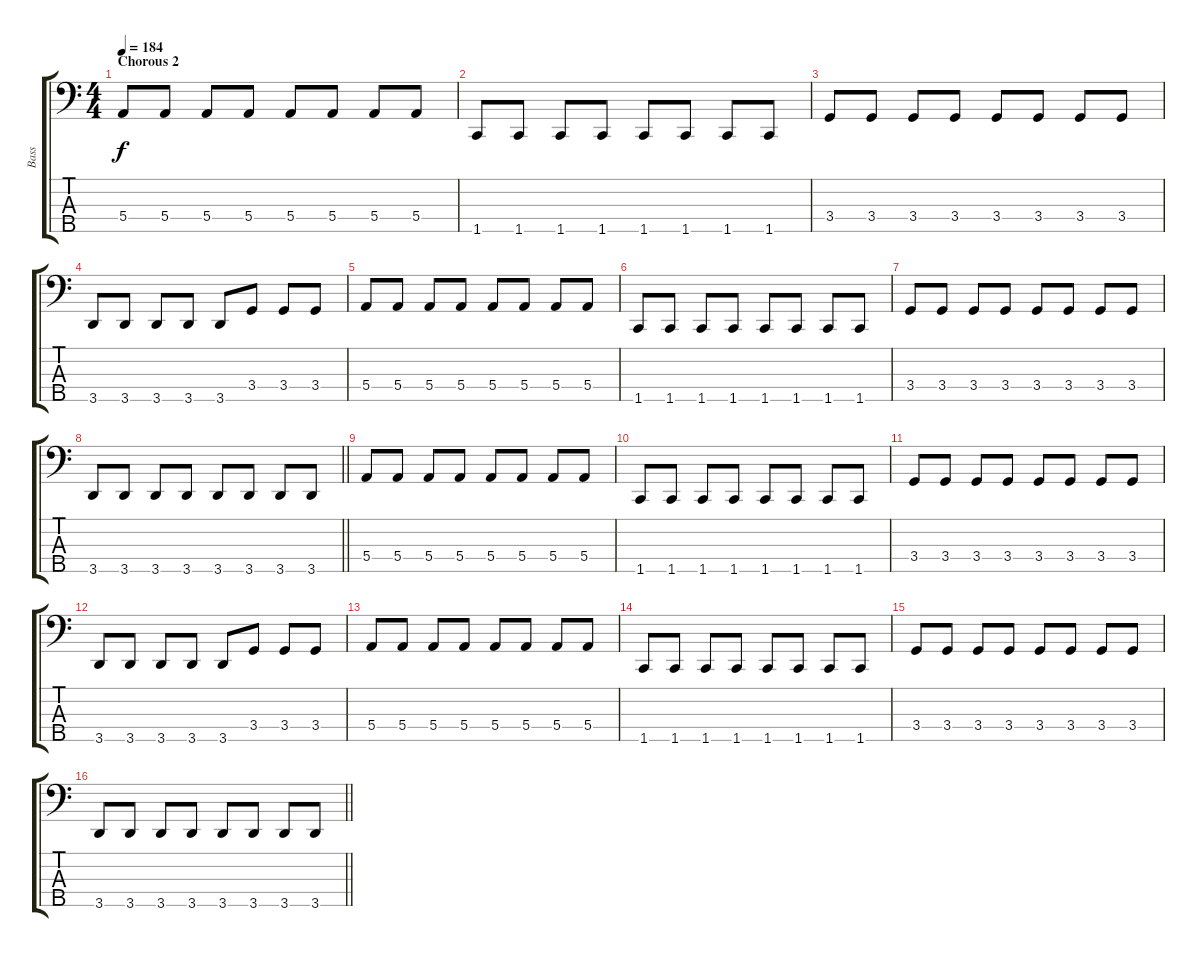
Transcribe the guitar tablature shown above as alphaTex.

\track ("Bass" "Bass") {instrument electricbassfinger}
\staff {score tabs}
\tuning (G2 D2 A1 E1 B0) {hide}
\ts (4 4)
\section ("" "Chorous 2")
\tempo 184
\clef f4
\ks c
5.4.8{dy f} 5.4.8 5.4.8 5.4.8 5.4.8 5.4.8 5.4.8 5.4.8 |
1.5.8 1.5.8 1.5.8 1.5.8 1.5.8 1.5.8 1.5.8 1.5.8 |
3.4.8 3.4.8 3.4.8 3.4.8 3.4.8 3.4.8 3.4.8 3.4.8 |
3.5.8 3.5.8 3.5.8 3.5.8 3.5.8 3.4.8 3.4.8 3.4.8 |
5.4.8 5.4.8 5.4.8 5.4.8 5.4.8 5.4.8 5.4.8 5.4.8 |
1.5.8 1.5.8 1.5.8 1.5.8 1.5.8 1.5.8 1.5.8 1.5.8 |
3.4.8 3.4.8 3.4.8 3.4.8 3.4.8 3.4.8 3.4.8 3.4.8 |
\barLineRight lightlight
3.5.8 3.5.8 3.5.8 3.5.8 3.5.8 3.5.8 3.5.8 3.5.8 |
\section ("" "")
5.4.8 5.4.8 5.4.8 5.4.8 5.4.8 5.4.8 5.4.8 5.4.8 |
1.5.8 1.5.8 1.5.8 1.5.8 1.5.8 1.5.8 1.5.8 1.5.8 |
3.4.8 3.4.8 3.4.8 3.4.8 3.4.8 3.4.8 3.4.8 3.4.8 |
3.5.8 3.5.8 3.5.8 3.5.8 3.5.8 3.4.8 3.4.8 3.4.8 |
5.4.8 5.4.8 5.4.8 5.4.8 5.4.8 5.4.8 5.4.8 5.4.8 |
1.5.8 1.5.8 1.5.8 1.5.8 1.5.8 1.5.8 1.5.8 1.5.8 |
3.4.8 3.4.8 3.4.8 3.4.8 3.4.8 3.4.8 3.4.8 3.4.8 |
\barLineRight lightlight
3.5.8 3.5.8 3.5.8 3.5.8 3.5.8 3.5.8 3.5.8 3.5.8
